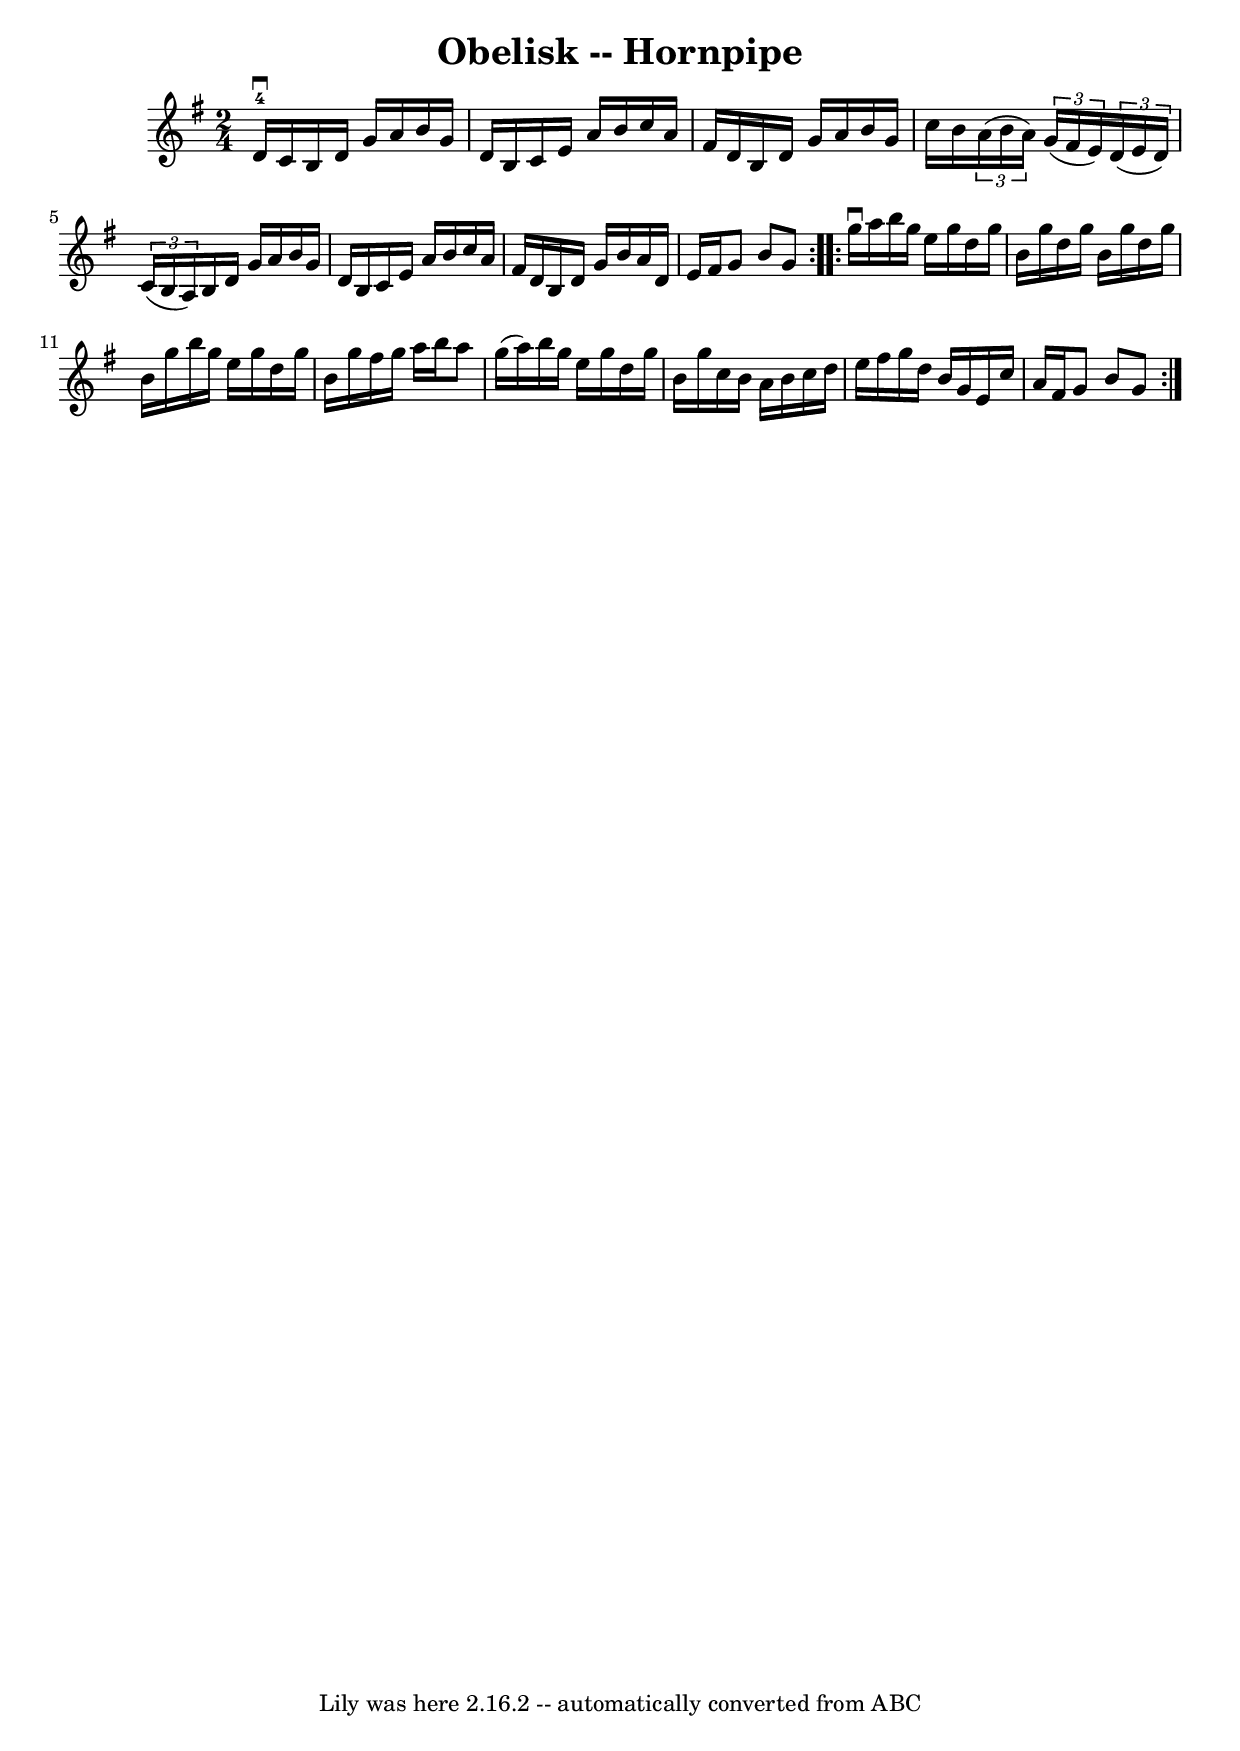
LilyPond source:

\version "2.16.2"
\include "Mammoth.ily"
\header {
  %% book = "Cole's 1000 Fiddle Tunes"
  crossRefNumber = "1"
  footnotes = ""
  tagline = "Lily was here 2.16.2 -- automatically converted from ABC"
  title = "Obelisk -- Hornpipe"

}
voicedefault =  {



  \repeat volta 2 {

    \time 2/4 
    \key g \major
    d'16-4^\downbow c'16  |
    b16 d'16   
    g'16 a'16 b'16 g'16 d'16 b16  |
    c'16 e'16 a'16   
    b'16 c''16 a'16 fis'16 d'16  |
    b16 d'16 g'16    
    a'16 b'16 g'16 c''16 b'16  |
    \times 2/3 { a'16 (b'16  
		 a'16) 
	       }   \times 2/3 { g'16 (fis'16 e'16) 
			      }   \times 2/3 {   
				d'16 (e'16 d'16) 
			      }   \times 2/3 { c'16 (b16 a16) 
					     } |
    
    b16 d'16 g'16 a'16 b'16 g'16 d'16 b16  |
    c'16 
    e'16 a'16 b'16 c''16 a'16 fis'16 d'16  |
    b16    
    d'16 g'16 b'16 a'16 d'16 e'16 fis'16  |
    g'8 b'8   
    g'8  
  }     
  \repeat volta 2 {
    g''16^\downbow a''16  |
    b''16    
    g''16 e''16 g''16 d''16 g''16 b'16 g''16  |
    d''16    
    g''16 b'16 g''16 d''16 g''16 b'16 g''16  |
    b''16    
    g''16 e''16 g''16 d''16 g''16 b'16 g''16  |
    fis''16  
    g''16 a''16 b''16 a''8 g''16 (a''16) |
    b''16    
    g''16 e''16 g''16 d''16 g''16 b'16 g''16  |
    c''16    
    b'16 a'16 b'16 c''16 d''16 e''16 fis''16  |
    g''16    
    d''16 b'16 g'16 e'16 c''16 a'16 fis'16  |
    g'8 b'8 
    g'8  
  }   

}

\score{
  <<

    \context Staff="default"
    {
      \voicedefault 
      
    }

  >>
  \layout {
    
  }
  \midi {
  }

}
